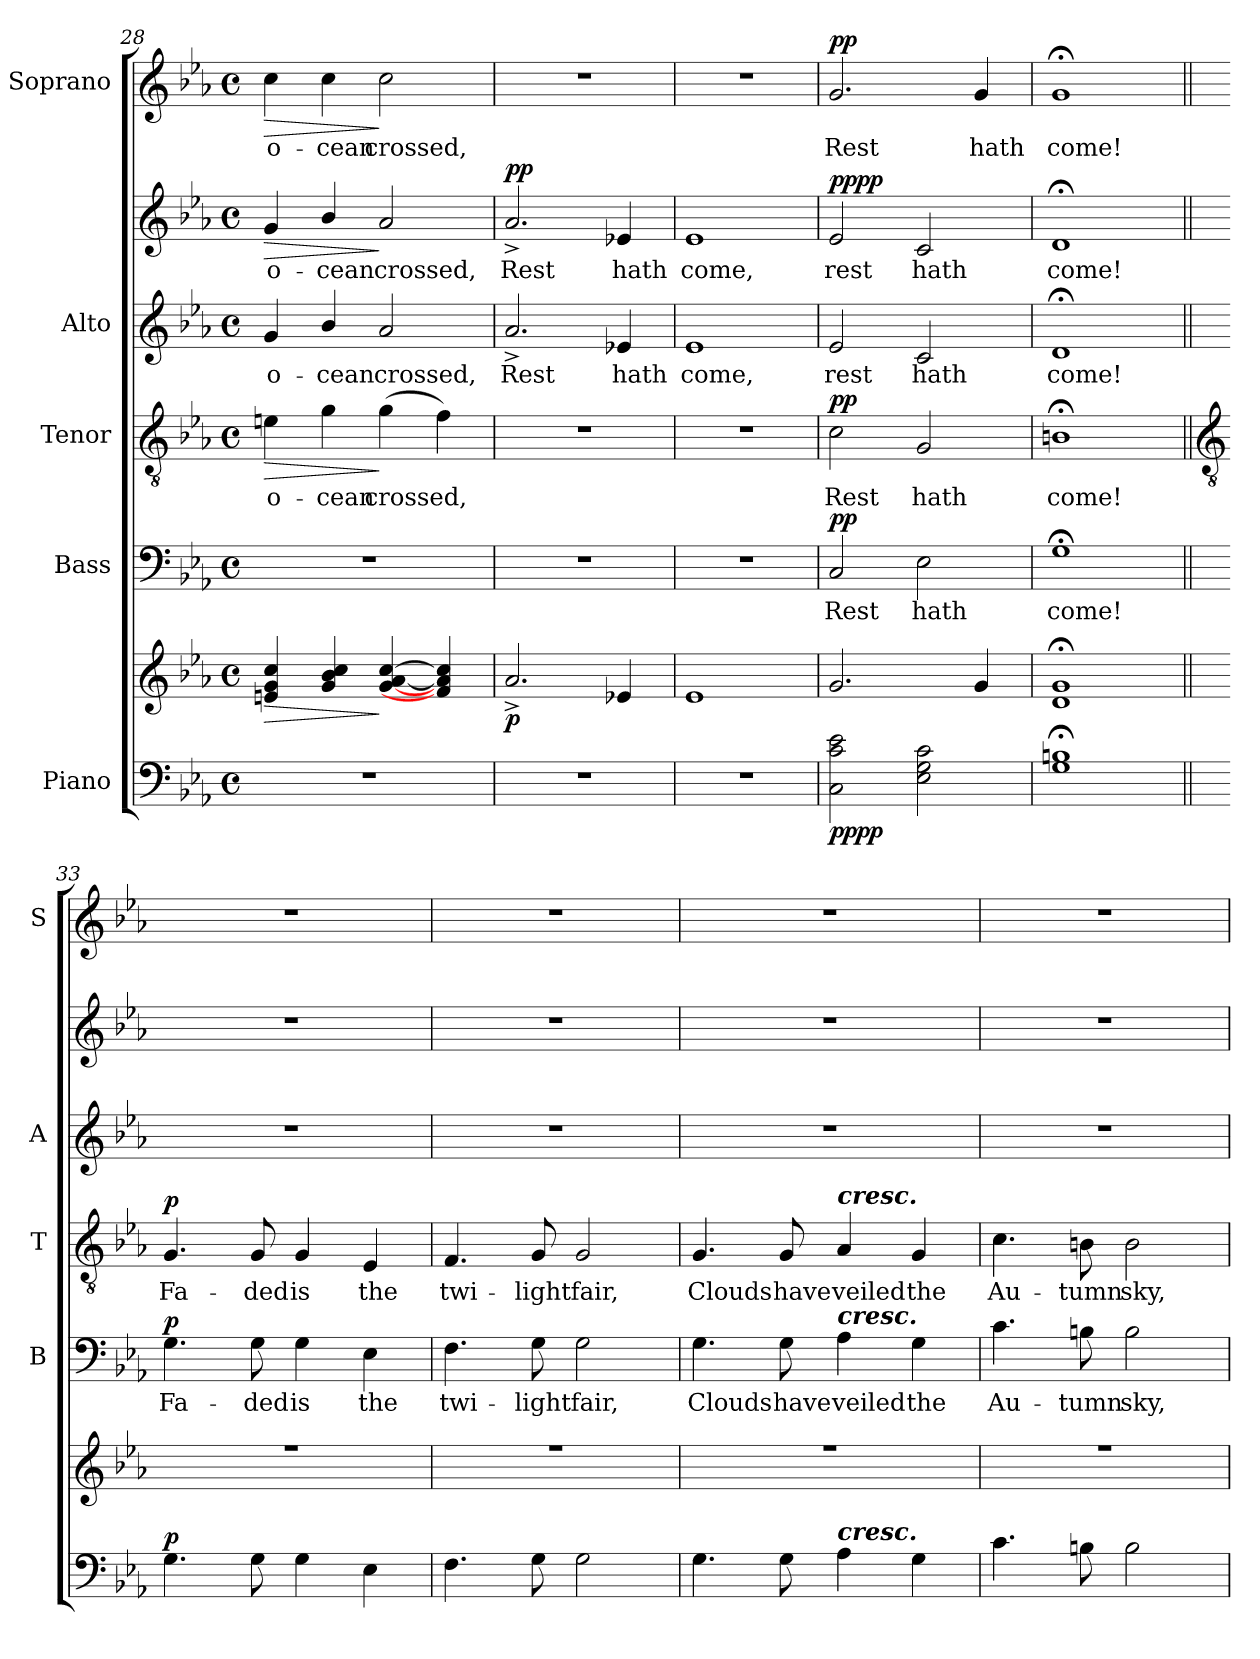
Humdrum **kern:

**kern	**kern	**dynam	**kern	**text	**dynam	**kern	**text	**dynam	**kern	**text	**kern	**text	**dynam	**kern	**text	**dynam
*part5	*part5	*part5	*part4	*part4	*part4	*part3	*part3	*part3	*part2	*part2	*part2	*part2	*part2	*part1	*part1	*part1
*staff7	*staff6	*staff6/7	*staff5	*staff5	*staff5	*staff4	*staff4	*staff4	*staff3	*staff3	*staff2	*staff2	*staff2/3	*staff1	*staff1	*staff1
*I"Piano	*	*	*I"Bass	*	*	*I"Tenor	*	*	*I"Alto	*	*	*	*	*I"Soprano	*	*
*	*	*	*I'B	*	*	*I'T	*	*	*I'A	*	*	*	*	*I'S	*	*
*clefF4	*clefG2	*	*clefF4	*	*	*clefGv2	*	*	*clefG2	*	*clefG2	*	*	*clefG2	*	*
*k[b-e-a-]	*k[b-e-a-]	*	*k[b-e-a-]	*	*	*k[b-e-a-]	*	*	*k[b-e-a-]	*	*k[b-e-a-]	*	*	*k[b-e-a-]	*	*
*E-:	*E-:	*	*E-:	*	*	*E-:	*	*	*E-:	*	*E-:	*	*	*E-:	*	*
*M4/4	*M4/4	*	*M4/4	*	*	*M4/4	*	*	*M4/4	*	*M4/4	*	*	*M4/4	*	*
*met(c)	*met(c)	*	*met(c)	*	*	*met(c)	*	*	*met(c)	*	*met(c)	*	*	*met(c)	*	*
=28	=28	=28	=28	=28	=28	=28	=28	=28	=28	=28	=28	=28	=28	=28	=28	=28
!	!	!LO:HP:b	!	!	!	!	!LO:LY:b	!LO:HP:b	!	!LO:LY:b	!	!LO:LY:b	!LO:HP:b	!	!LO:LY:b	!LO:HP:b
1r	4en 4g 4cc	>	1r	.	.	4en\	o-	>	4g	o-	4g	o-	>	4cc	o-	>
!	!	!	!	!	!	!	!LO:LY:b	!	!	!LO:LY:b	!	!LO:LY:b	!	!	!LO:LY:b	!
.	4g 4b- 4cc	.	.	.	.	4g\	-cean	.	4b-/	-cean	4b-/	-cean	.	4cc	-cean	.
!	!	!	!	!	!	!	!LO:LY:b	!	!	!LO:LY:b	!	!LO:LY:b	!	!	!LO:LY:b	!
.	[4g [4a- [4cc	]	.	.	.	(>4g	crossed,	]	2a-	crossed,	2a-	crossed,	]	2cc	crossed,	]
.	4f] 4a-] 4cc]	.	.	.	.	4f)	.	.	.	.	.	.	.	.	.	.
=29	=29	=29	=29	=29	=29	=29	=29	=29	=29	=29	=29	=29	=29	=29	=29	=29
!	!	!LO:DY:b	!	!	!	!	!	!	!	!LO:LY:b	!	!LO:LY:b	!LO:DY:b=2	!	!	!
!	!	!	!	!	!	!	!	!	!	!	!	!	!LO:DY:n=1:b	!	!	!
1r	2.a-^	p	1r	.	.	1r	.	.	2.a-^	Rest	2.a-^	Rest	p p	1r	.	.
!	!	!	!	!	!	!	!	!	!	!LO:LY:b	!	!LO:LY:b	!	!	!	!
.	4e-X	.	.	.	.	.	.	.	4e-X	hath	4e-X	hath	.	.	.	.
=30	=30	=30	=30	=30	=30	=30	=30	=30	=30	=30	=30	=30	=30	=30	=30	=30
!	!	!	!	!	!	!	!	!	!	!LO:LY:b	!	!LO:LY:b	!	!	!	!
1r	1e-	.	1r	.	.	1r	.	.	1e-	come,	1e-	come,	.	1r	.	.
=31	=31	=31	=31	=31	=31	=31	=31	=31	=31	=31	=31	=31	=31	=31	=31	=31
!	!	!LO:DY:b=2	!	!LO:LY:b	!	!	!LO:LY:b	!	!	!LO:LY:b	!	!LO:LY:b	!	!	!LO:LY:b	!
!	!	!LO:DY:n=1:b	!	!	!LO:DY:b	!	!	!LO:DY:b	!	!	!	!	!LO:DY:b=2	!	!	!
!	!	!	!	!	!	!	!	!	!	!	!	!	!LO:DY:n=1:b	!	!	!LO:DY:b
2C 2c 2e-	2.g	pp pp	2C	Rest	pp	2c	Rest	pp	2e-	rest	2e-	rest	pp pp	2.g	Rest	pp
!	!	!	!	!LO:LY:b	!	!	!LO:LY:b	!	!	!LO:LY:b	!	!LO:LY:b	!	!	!	!
2E- 2G 2c	.	.	2E-	hath	.	2G	hath	.	2c	hath	2c	hath	.	.	.	.
!	!	!	!	!	!	!	!	!	!	!	!	!	!	!	!LO:LY:b	!
.	4g	.	.	.	.	.	.	.	.	.	.	.	.	4g	hath	.
=32	=32	=32	=32	=32	=32	=32	=32	=32	=32	=32	=32	=32	=32	=32	=32	=32
!	!	!	!	!LO:LY:b	!	!	!LO:LY:b	!	!	!LO:LY:b	!	!LO:LY:b	!	!	!LO:LY:b	!
1G;< 1Bn;<	1d;< 1g;<	.	1G;<	come!	.	1Bn;<	come!	.	1d;<	come!	1d;<	come!	.	1g;<	come!	.
!!LO:LB:g=z
=33||	=33||	=33||	=33||	=33||	=33||	=33||	=33||	=33||	=33||	=33||	=33||	=33||	=33||	=33||	=33||	=33||
*	*	*	*	*	*	*clefGv2	*	*	*	*	*	*	*	*	*	*
*	*^	*	*	*	*	*	*	*	*	*	*	*	*	*	*	*
!	!	!	!LO:DY:a=2	!	!LO:LY:b	!LO:DY:b	!	!LO:LY:b	!LO:DY:b	!	!	!	!	!	!	!	!
4.G	1r	1ryy	p	4.G	Fa-	p	4.G	Fa-	p	1r	.	1r	.	.	1r	.	.
!	!	!	!	!	!LO:LY:b	!	!	!LO:LY:b	!	!	!	!	!	!	!	!	!
8G	.	.	.	8G	-ded	.	8G	-ded	.	.	.	.	.	.	.	.	.
!	!	!	!	!	!LO:LY:b	!	!	!LO:LY:b	!	!	!	!	!	!	!	!	!
4G	.	.	.	4G	is	.	4G	is	.	.	.	.	.	.	.	.	.
!	!	!	!	!	!LO:LY:b	!	!	!LO:LY:b	!	!	!	!	!	!	!	!	!
4E-	.	.	.	4E-	the	.	4E-	the	.	.	.	.	.	.	.	.	.
=34	=34	=34	=34	=34	=34	=34	=34	=34	=34	=34	=34	=34	=34	=34	=34	=34	=34
!	!	!	!	!	!LO:LY:b	!	!	!LO:LY:b	!	!	!	!	!	!	!	!	!
4.F	1r	1ryy	.	4.F	twi-	.	4.F	twi-	.	1r	.	1r	.	.	1r	.	.
!	!	!	!	!	!LO:LY:b	!	!	!LO:LY:b	!	!	!	!	!	!	!	!	!
8G	.	.	.	8G	-light	.	8G	-light	.	.	.	.	.	.	.	.	.
!	!	!	!	!	!LO:LY:b	!	!	!LO:LY:b	!	!	!	!	!	!	!	!	!
2G	.	.	.	2G	fair,	.	2G	fair,	.	.	.	.	.	.	.	.	.
=35	=35	=35	=35	=35	=35	=35	=35	=35	=35	=35	=35	=35	=35	=35	=35	=35	=35
!	!	!	!	!	!LO:LY:b	!	!	!LO:LY:b	!	!	!	!	!	!	!	!	!
4.G	1r	1ryy	.	4.G	Clouds	.	4.G	Clouds	.	1r	.	1r	.	.	1r	.	.
!	!	!	!	!	!LO:LY:b	!	!	!LO:LY:b	!	!	!	!	!	!	!	!	!
8G	.	.	.	8G	have	.	8G	have	.	.	.	.	.	.	.	.	.
!	!	!	!	!	!	!	!LO:TX:a:Bi:t=cresc.	!	!	!	!	!	!	!	!	!	!
!	!	!	!	!LO:TX:a:Bi:t=cresc.	!	!	!	!	!	!	!	!	!	!	!	!	!
!LO:TX:a:Bi:t=cresc.	!	!	!	!	!	!	!	!	!	!	!	!	!	!	!	!	!
!	!	!	!	!	!LO:LY:b	!	!	!LO:LY:b	!	!	!	!	!	!	!	!	!
4A-	.	.	.	4A-	veiled	.	4A-	veiled	.	.	.	.	.	.	.	.	.
!	!	!	!	!	!LO:LY:b	!	!	!LO:LY:b	!	!	!	!	!	!	!	!	!
4G	.	.	.	4G	the	.	4G	the	.	.	.	.	.	.	.	.	.
=36	=36	=36	=36	=36	=36	=36	=36	=36	=36	=36	=36	=36	=36	=36	=36	=36	=36
!	!	!	!	!	!LO:LY:b	!	!	!LO:LY:b	!	!	!	!	!	!	!	!	!
4.c	1r	1ryy	.	4.c	Au-	.	4.c	Au-	.	1r	.	1r	.	.	1r	.	.
!	!	!	!	!	!LO:LY:b	!	!	!LO:LY:b	!	!	!	!	!	!	!	!	!
8Bn	.	.	.	8Bn	-tumn	.	8Bn	-tumn	.	.	.	.	.	.	.	.	.
!	!	!	!	!	!LO:LY:b	!	!	!LO:LY:b	!	!	!	!	!	!	!	!	!
2B	.	.	.	2B	sky,	.	2B	sky,	.	.	.	.	.	.	.	.	.
*	*v	*v	*	*	*	*	*	*	*	*	*	*	*	*	*	*	*
=	=	=	=	=	=	=	=	=	=	=	=	=	=	=	=	=
*-	*-	*-	*-	*-	*-	*-	*-	*-	*-	*-	*-	*-	*-	*-	*-	*-
